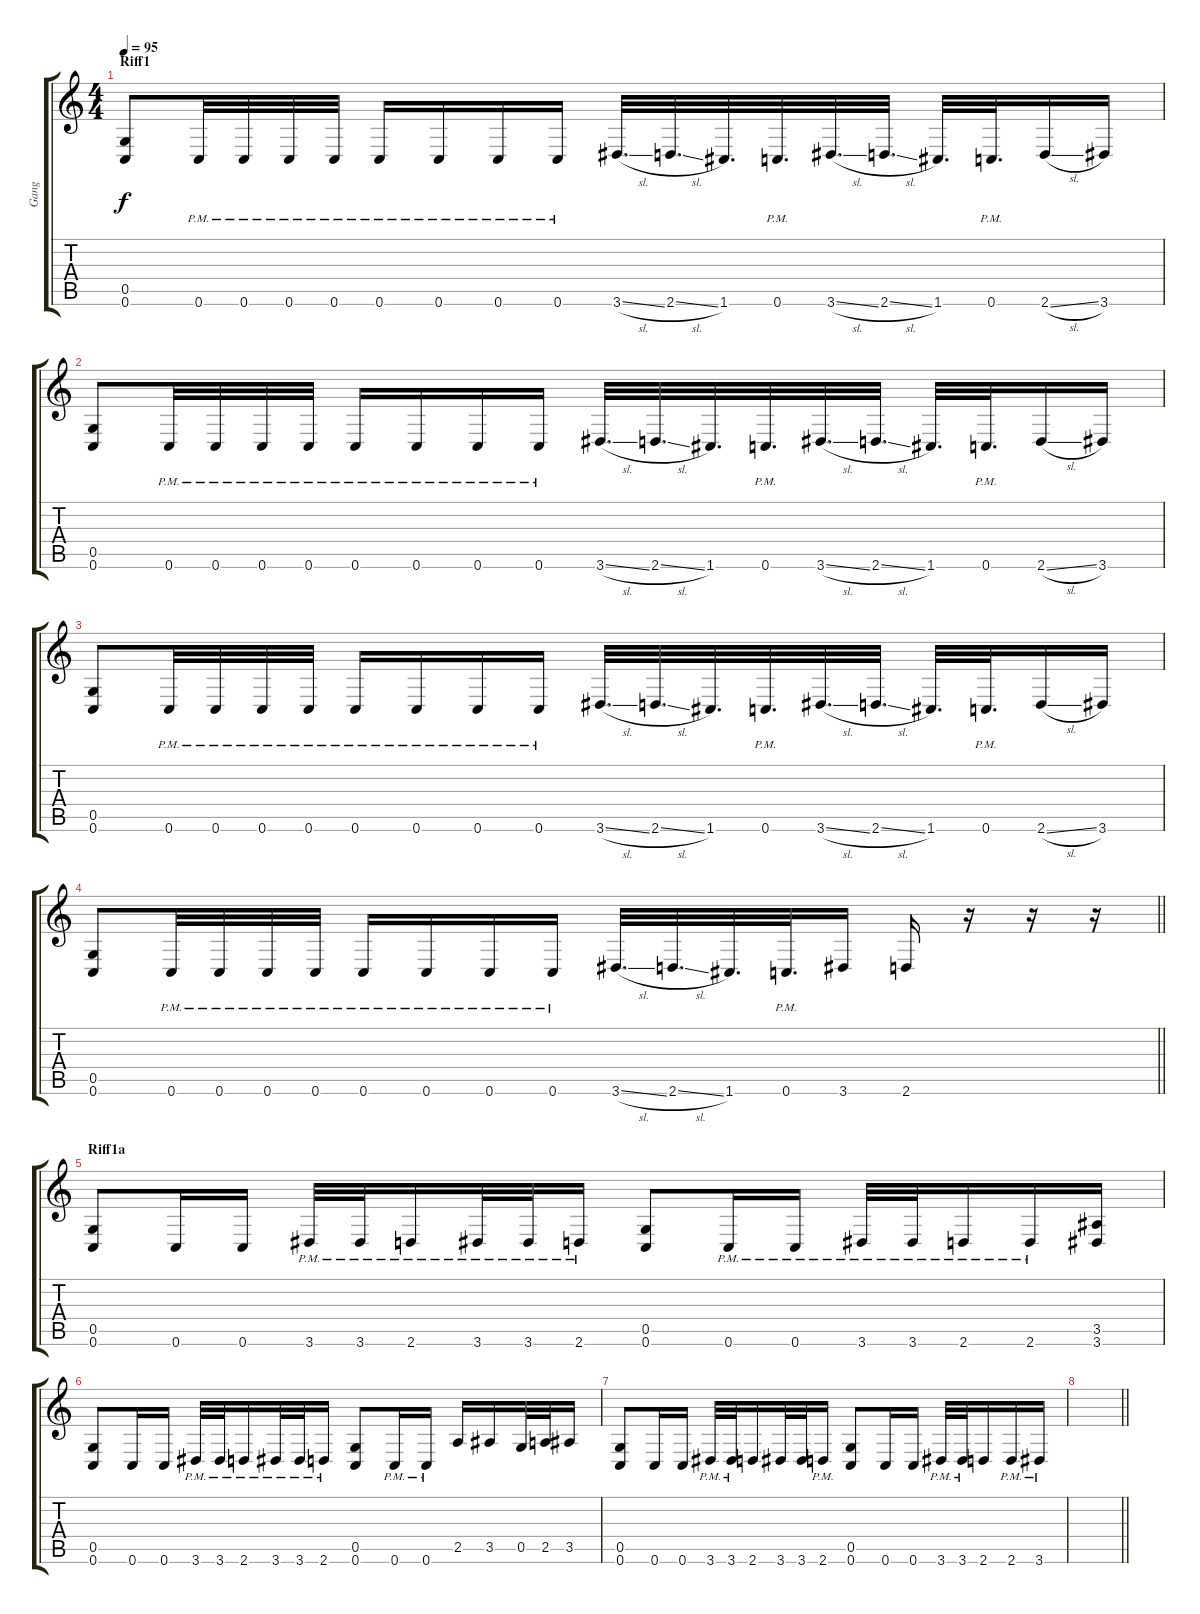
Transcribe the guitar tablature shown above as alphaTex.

\track ("Gang" "Gang") {instrument distortionguitar}
\staff {score tabs}
\tuning (D4 A3 F3 C3 G2 C2) {hide}
\ts (4 4)
\section ("" "Riff1")
\tempo 95
\clef g2
\ks c
(0.5 0.6).8{dy f instrument distortionguitar} 0.6{pm}.32 0.6{pm}.32 0.6{pm}.32 0.6{pm}.32 0.6{pm}.16 0.6{pm}.16 0.6{pm}.16 0.6{pm}.16 3.6{sl}.32{d} 2.6{sl}.32{d} 1.6.32{d} 0.6{pm}.32{d} 3.6{sl}.32{d} 2.6{sl}.32{d} 1.6.32{d} 0.6{pm}.32{d} 2.6{sl}.16 3.6.16 |
(0.5 0.6).8 0.6{pm}.32 0.6{pm}.32 0.6{pm}.32 0.6{pm}.32 0.6{pm}.16 0.6{pm}.16 0.6{pm}.16 0.6{pm}.16 3.6{sl}.32{d} 2.6{sl}.32{d} 1.6.32{d} 0.6{pm}.32{d} 3.6{sl}.32{d} 2.6{sl}.32{d} 1.6.32{d} 0.6{pm}.32{d} 2.6{sl}.16 3.6.16 |
(0.5 0.6).8 0.6{pm}.32 0.6{pm}.32 0.6{pm}.32 0.6{pm}.32 0.6{pm}.16 0.6{pm}.16 0.6{pm}.16 0.6{pm}.16 3.6{sl}.32{d} 2.6{sl}.32{d} 1.6.32{d} 0.6{pm}.32{d} 3.6{sl}.32{d} 2.6{sl}.32{d} 1.6.32{d} 0.6{pm}.32{d} 2.6{sl}.16 3.6.16 |
\barLineRight lightlight
(0.5 0.6).8 0.6{pm}.32 0.6{pm}.32 0.6{pm}.32 0.6{pm}.32 0.6{pm}.16 0.6{pm}.16 0.6{pm}.16 0.6{pm}.16 3.6{sl}.32{d} 2.6{sl}.32{d} 1.6.32{d} 0.6{pm}.32{d} 3.6.16 2.6.16 r.16 r.16 r.16 |
\section ("" "Riff1a")
(0.5 0.6).8 0.6.16 0.6.16 3.6{pm}.32 3.6{pm}.32 2.6{pm}.16 3.6{pm}.32 3.6{pm}.32 2.6{pm}.16 (0.5 0.6).8 0.6{pm}.16 0.6{pm}.16 3.6{pm}.32 3.6{pm}.32 2.6{pm}.16 2.6{pm}.16 (3.5 3.6).16 |
(0.5 0.6).8 0.6.16 0.6.16 3.6{pm}.32 3.6{pm}.32 2.6{pm}.16 3.6{pm}.32 3.6{pm}.32 2.6{pm}.16 (0.5 0.6).8 0.6{pm}.16 0.6{pm}.16 2.5.16 3.5.16 0.5.32 2.5.32 3.5.16 |
(0.5 0.6).8 0.6.16 0.6.16 3.6{pm}.32 3.6{pm}.32 2.6.16 3.6.32 3.6.32 2.6{pm}.16 (0.5 0.6).8 0.6.16 0.6.16 3.6{pm}.32 3.6{pm}.32 2.6.16 2.6{pm}.16 3.6{pm}.16 |
\barLineRight lightlight
